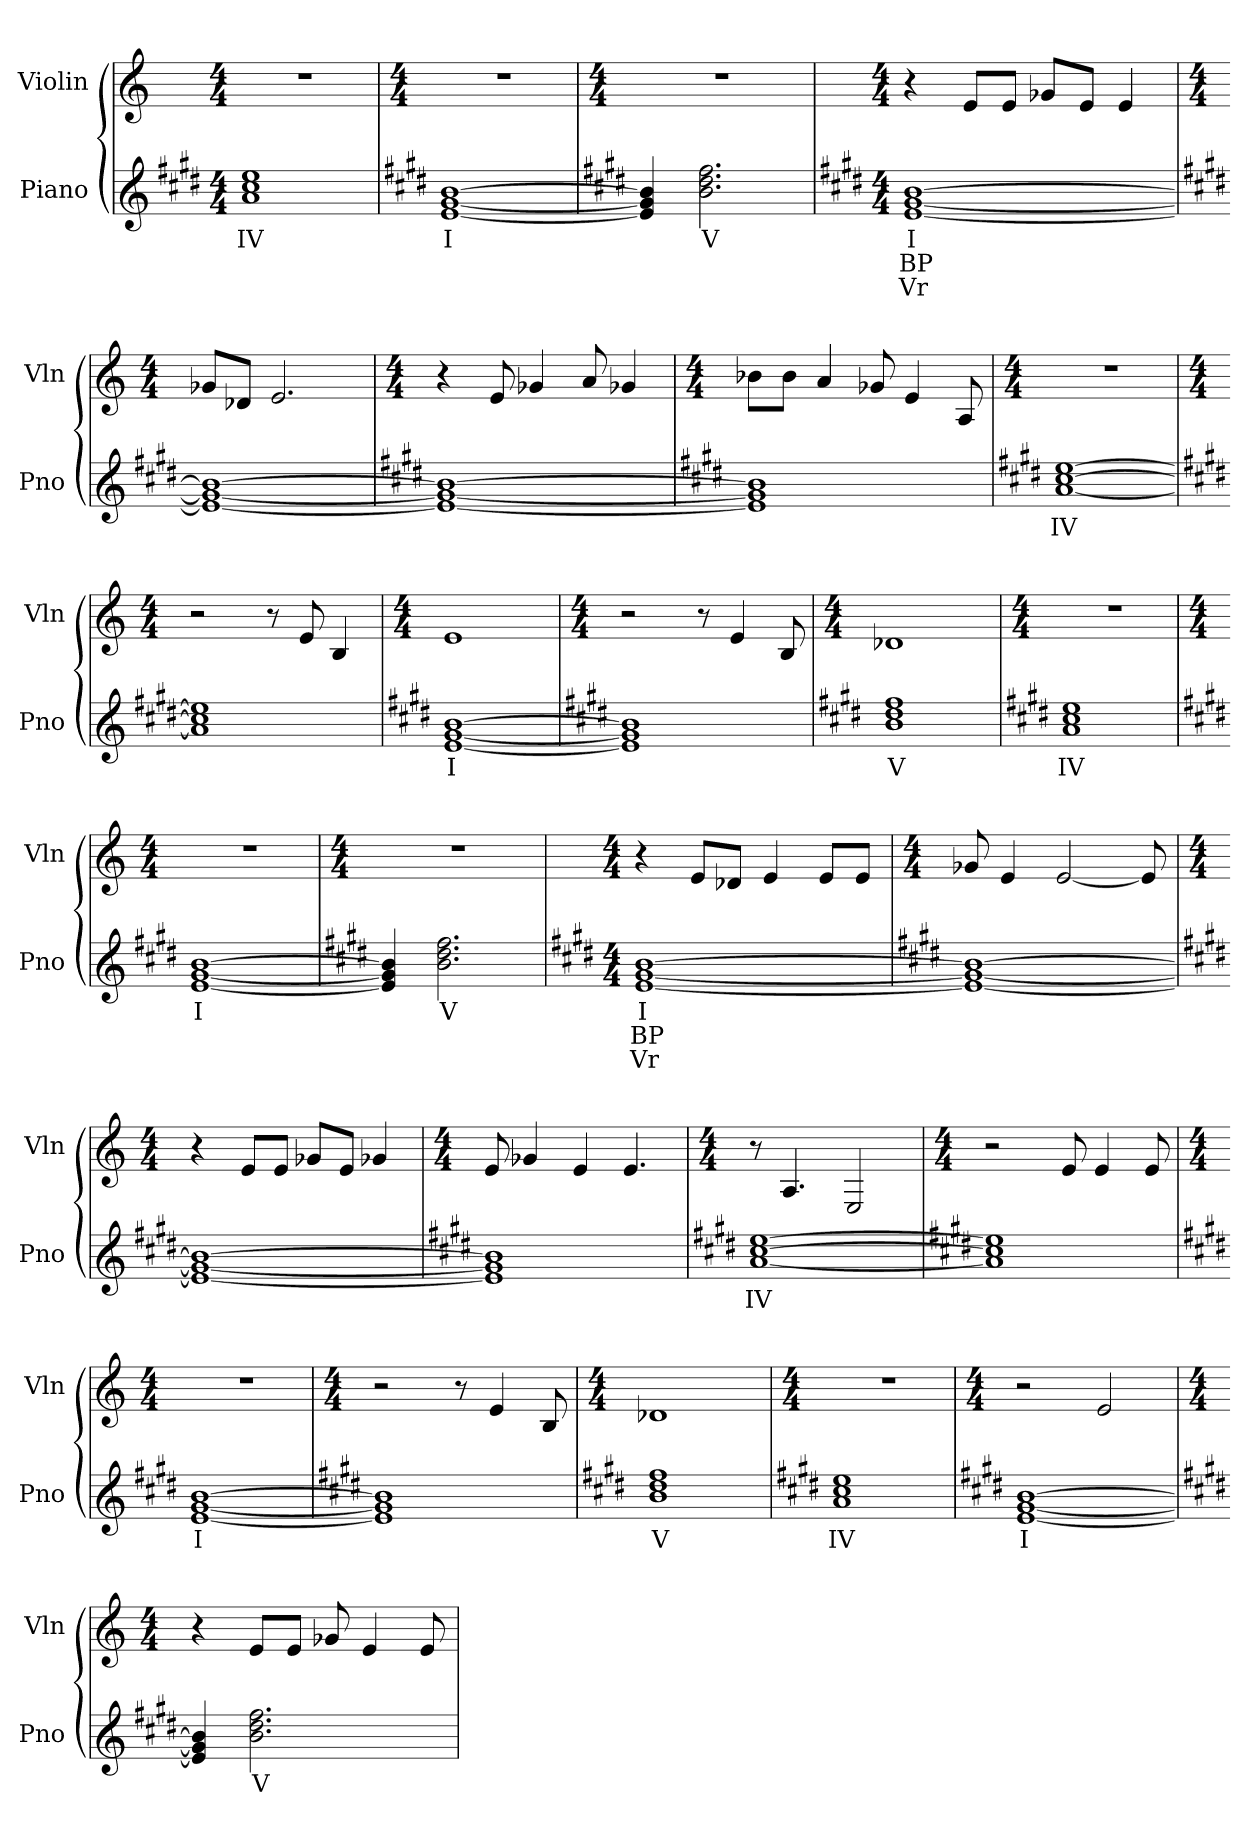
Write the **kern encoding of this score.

**kern	**text	**text	**text	**kern
*part2	*part2	*part2	*part2	*part1
*staff2	*staff2	*staff2	*staff2	*staff1
*I"Piano	*	*	*	*I"Violin
*I'Pno	*	*	*	*I'Vln
*k[f#c#g#d#]	*	*	*	*
*E:	*	*	*	*
*M4/4	*	*	*	*M4/4
=	=	=	=	=
1a 1cc# 1ee	IV	.	.	1r
=	=	=	=	=
*k[f#c#g#d#]	*	*	*	*
*E:	*	*	*	*
*	*	*	*	*M4/4
[1e [1g# [1b	I	.	.	1r
=	=	=	=	=
*k[f#c#g#d#]	*	*	*	*
*E:	*	*	*	*
*	*	*	*	*M4/4
4e] 4g#] 4b]	.	.	.	1r
2.b 2.dd# 2.ff#	V	.	.	.
=	=	=	=	=
*k[f#c#g#d#]	*	*	*	*
*E:	*	*	*	*
*M4/4	*	*	*	*M4/4
[1e [1g# [1b	I	BP	Vr	4r
.	.	.	.	8eL
.	.	.	.	8eJ
.	.	.	.	8g-XL
.	.	.	.	8eJ
.	.	.	.	4e
=	=	=	=	=
*k[f#c#g#d#]	*	*	*	*
*E:	*	*	*	*
*	*	*	*	*M4/4
1e_ 1g#_ 1b_	.	.	.	8g-XL
.	.	.	.	8d-XJ
.	.	.	.	2.e
=	=	=	=	=
*k[f#c#g#d#]	*	*	*	*
*E:	*	*	*	*
*	*	*	*	*M4/4
1e_ 1g#_ 1b_	.	.	.	4r
.	.	.	.	8e
.	.	.	.	4g-X
.	.	.	.	8a
.	.	.	.	4g-X
=	=	=	=	=
*k[f#c#g#d#]	*	*	*	*
*E:	*	*	*	*
*	*	*	*	*M4/4
1e] 1g#] 1b]	.	.	.	8b-XL
.	.	.	.	8b-J
.	.	.	.	4a
.	.	.	.	8g-X
.	.	.	.	4e
.	.	.	.	8A
=	=	=	=	=
*k[f#c#g#d#]	*	*	*	*
*E:	*	*	*	*
*	*	*	*	*M4/4
[1a [1cc# [1ee	IV	.	.	1r
=	=	=	=	=
*k[f#c#g#d#]	*	*	*	*
*E:	*	*	*	*
*	*	*	*	*M4/4
1a] 1cc#] 1ee]	.	.	.	2r
.	.	.	.	8r
.	.	.	.	8e
.	.	.	.	4B
=	=	=	=	=
*k[f#c#g#d#]	*	*	*	*
*E:	*	*	*	*
*	*	*	*	*M4/4
[1e [1g# [1b	I	.	.	1e
=	=	=	=	=
*k[f#c#g#d#]	*	*	*	*
*E:	*	*	*	*
*	*	*	*	*M4/4
1e] 1g#] 1b]	.	.	.	2r
.	.	.	.	8r
.	.	.	.	4e
.	.	.	.	8B
=	=	=	=	=
*k[f#c#g#d#]	*	*	*	*
*E:	*	*	*	*
*	*	*	*	*M4/4
1b 1dd# 1ff#	V	.	.	1d-X
=	=	=	=	=
*k[f#c#g#d#]	*	*	*	*
*E:	*	*	*	*
*	*	*	*	*M4/4
1a 1cc# 1ee	IV	.	.	1r
=	=	=	=	=
*k[f#c#g#d#]	*	*	*	*
*E:	*	*	*	*
*	*	*	*	*M4/4
[1e [1g# [1b	I	.	.	1r
=	=	=	=	=
*k[f#c#g#d#]	*	*	*	*
*E:	*	*	*	*
*	*	*	*	*M4/4
4e] 4g#] 4b]	.	.	.	1r
2.b 2.dd# 2.ff#	V	.	.	.
=	=	=	=	=
*k[f#c#g#d#]	*	*	*	*
*E:	*	*	*	*
*M4/4	*	*	*	*M4/4
[1e [1g# [1b	I	BP	Vr	4r
.	.	.	.	8eL
.	.	.	.	8d-XJ
.	.	.	.	4e
.	.	.	.	8eL
.	.	.	.	8eJ
=	=	=	=	=
*k[f#c#g#d#]	*	*	*	*
*E:	*	*	*	*
*	*	*	*	*M4/4
1e_ 1g#_ 1b_	.	.	.	8g-X
.	.	.	.	4e
.	.	.	.	[2e
.	.	.	.	8e]
=	=	=	=	=
*k[f#c#g#d#]	*	*	*	*
*E:	*	*	*	*
*	*	*	*	*M4/4
1e_ 1g#_ 1b_	.	.	.	4r
.	.	.	.	8eL
.	.	.	.	8eJ
.	.	.	.	8g-XL
.	.	.	.	8eJ
.	.	.	.	4g-X
=	=	=	=	=
*k[f#c#g#d#]	*	*	*	*
*E:	*	*	*	*
*	*	*	*	*M4/4
1e] 1g#] 1b]	.	.	.	8e
.	.	.	.	4g-X
.	.	.	.	4e
.	.	.	.	4.e
=	=	=	=	=
*k[f#c#g#d#]	*	*	*	*
*E:	*	*	*	*
*	*	*	*	*M4/4
[1a [1cc# [1ee	IV	.	.	8r
.	.	.	.	4.A
.	.	.	.	2E
=	=	=	=	=
*k[f#c#g#d#]	*	*	*	*
*E:	*	*	*	*
*	*	*	*	*M4/4
1a] 1cc#] 1ee]	.	.	.	2r
.	.	.	.	8e
.	.	.	.	4e
.	.	.	.	8e
=	=	=	=	=
*k[f#c#g#d#]	*	*	*	*
*E:	*	*	*	*
*	*	*	*	*M4/4
[1e [1g# [1b	I	.	.	1r
=	=	=	=	=
*k[f#c#g#d#]	*	*	*	*
*E:	*	*	*	*
*	*	*	*	*M4/4
1e] 1g#] 1b]	.	.	.	2r
.	.	.	.	8r
.	.	.	.	4e
.	.	.	.	8B
=	=	=	=	=
*k[f#c#g#d#]	*	*	*	*
*E:	*	*	*	*
*	*	*	*	*M4/4
1b 1dd# 1ff#	V	.	.	1d-X
=	=	=	=	=
*k[f#c#g#d#]	*	*	*	*
*E:	*	*	*	*
*	*	*	*	*M4/4
1a 1cc# 1ee	IV	.	.	1r
=	=	=	=	=
*k[f#c#g#d#]	*	*	*	*
*E:	*	*	*	*
*	*	*	*	*M4/4
[1e [1g# [1b	I	.	.	2r
.	.	.	.	2e
=	=	=	=	=
*k[f#c#g#d#]	*	*	*	*
*E:	*	*	*	*
*	*	*	*	*M4/4
4e] 4g#] 4b]	.	.	.	4r
2.b 2.dd# 2.ff#	V	.	.	8eL
.	.	.	.	8eJ
.	.	.	.	8g-X
.	.	.	.	4e
.	.	.	.	8e
=	=	=	=	=
*-	*-	*-	*-	*-
